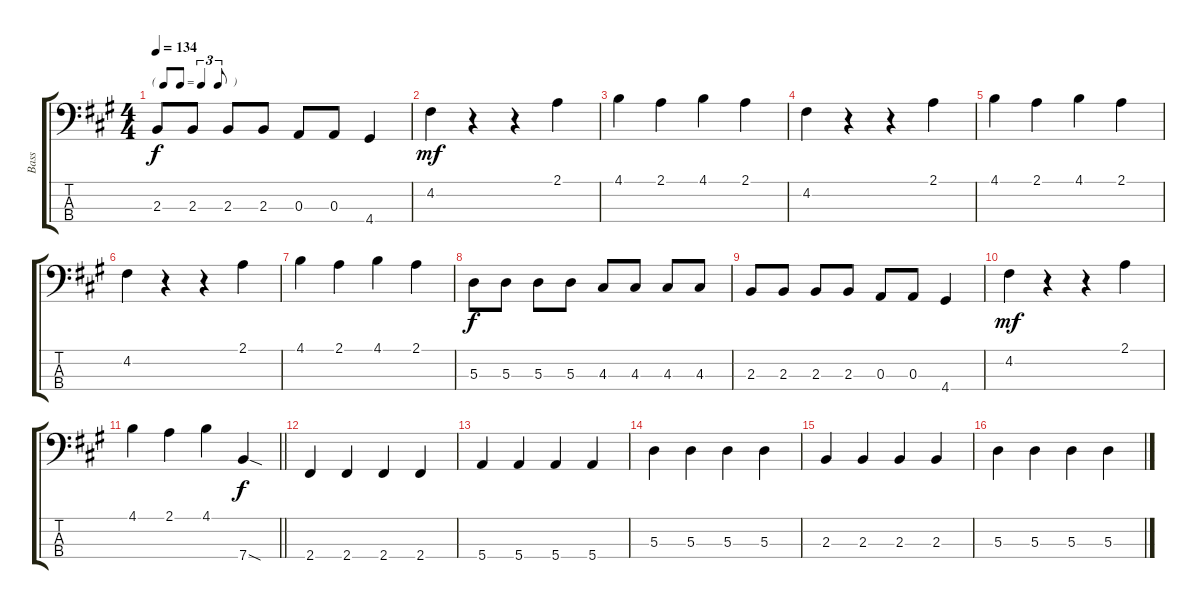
\track ("Bass" "Bass") {instrument electricbassfinger}
\staff {score tabs}
\tuning (G2 D2 A1 E1) {hide}
\ts (4 4)
\tf triplet8th
\tempo 134
\clef f4
\ks f#minor
2.3.8{dy f} 2.3.8 2.3.8 2.3.8 0.3.8 0.3.8 4.4.4 |
4.2.4{dy mf} r.4 r.4 2.1.4 |
4.1.4 2.1.4 4.1.4 2.1.4 |
4.2.4 r.4 r.4 2.1.4 |
4.1.4 2.1.4 4.1.4 2.1.4 |
4.2.4 r.4 r.4 2.1.4 |
4.1.4 2.1.4 4.1.4 2.1.4 |
5.3.8{dy f} 5.3.8 5.3.8 5.3.8 4.3.8 4.3.8 4.3.8 4.3.8 |
2.3.8 2.3.8 2.3.8 2.3.8 0.3.8 0.3.8 4.4.4 |
4.2.4{dy mf} r.4 r.4 2.1.4 |
\barLineRight lightlight
4.1.4 2.1.4 4.1.4 7.4{sod}.4{dy f} |
2.4.4 2.4.4 2.4.4 2.4.4 |
5.4.4 5.4.4 5.4.4 5.4.4 |
5.3.4 5.3.4 5.3.4 5.3.4 |
2.3.4 2.3.4 2.3.4 2.3.4 |
5.3.4 5.3.4 5.3.4 5.3.4
